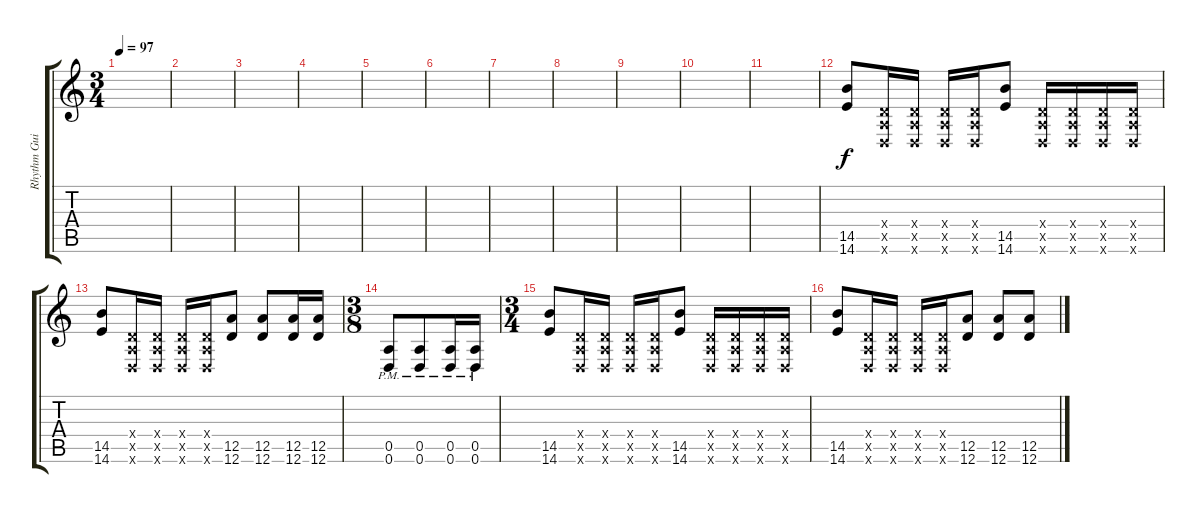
\track ("Rhythm Guitars" "Rhythm Gui") {instrument electricguitarjazz}
\staff {score tabs}
\tuning (E4 B3 G3 D3 A2 D2) {hide}
\ts (3 4)
\tempo 97
\clef g2
\ks c
|
|
|
|
|
|
|
|
|
|
|
(14.5 14.6).8{volume 16 instrument distortionguitar} (0.4{x} 0.5{x} 0.6{x}).16 (0.4{x} 0.5{x} 0.6{x}).16 (0.4{x} 0.5{x} 0.6{x}).16 (0.4{x} 0.5{x} 0.6{x}).16 (14.5 14.6).8 (0.4{x} 0.5{x} 0.6{x}).16 (0.4{x} 0.5{x} 0.6{x}).16 (0.4{x} 0.5{x} 0.6{x}).16 (0.4{x} 0.5{x} 0.6{x}).16 |
(14.5 14.6).8{instrument distortionguitar} (0.4{x} 0.5{x} 0.6{x}).16 (0.4{x} 0.5{x} 0.6{x}).16 (0.4{x} 0.5{x} 0.6{x}).16 (0.4{x} 0.5{x} 0.6{x}).16 (12.5 12.6).8 (12.5 12.6).8 (12.5 12.6).16 (12.5 12.6).16 |
\ts (3 8)
(0.5{pm} 0.6{pm}).8 (0.5{pm} 0.6{pm}).8 (0.5{pm} 0.6{pm}).16 (0.5{pm} 0.6{pm}).16 |
\ts (3 4)
(14.5 14.6).8{instrument distortionguitar} (0.4{x} 0.5{x} 0.6{x}).16 (0.4{x} 0.5{x} 0.6{x}).16 (0.4{x} 0.5{x} 0.6{x}).16 (0.4{x} 0.5{x} 0.6{x}).16 (14.5 14.6).8 (0.4{x} 0.5{x} 0.6{x}).16 (0.4{x} 0.5{x} 0.6{x}).16 (0.4{x} 0.5{x} 0.6{x}).16 (0.4{x} 0.5{x} 0.6{x}).16 |
(14.5 14.6).8{instrument distortionguitar} (0.4{x} 0.5{x} 0.6{x}).16 (0.4{x} 0.5{x} 0.6{x}).16 (0.4{x} 0.5{x} 0.6{x}).16 (0.4{x} 0.5{x} 0.6{x}).16 (12.5 12.6).8 (12.5 12.6).8 (12.5 12.6).8
